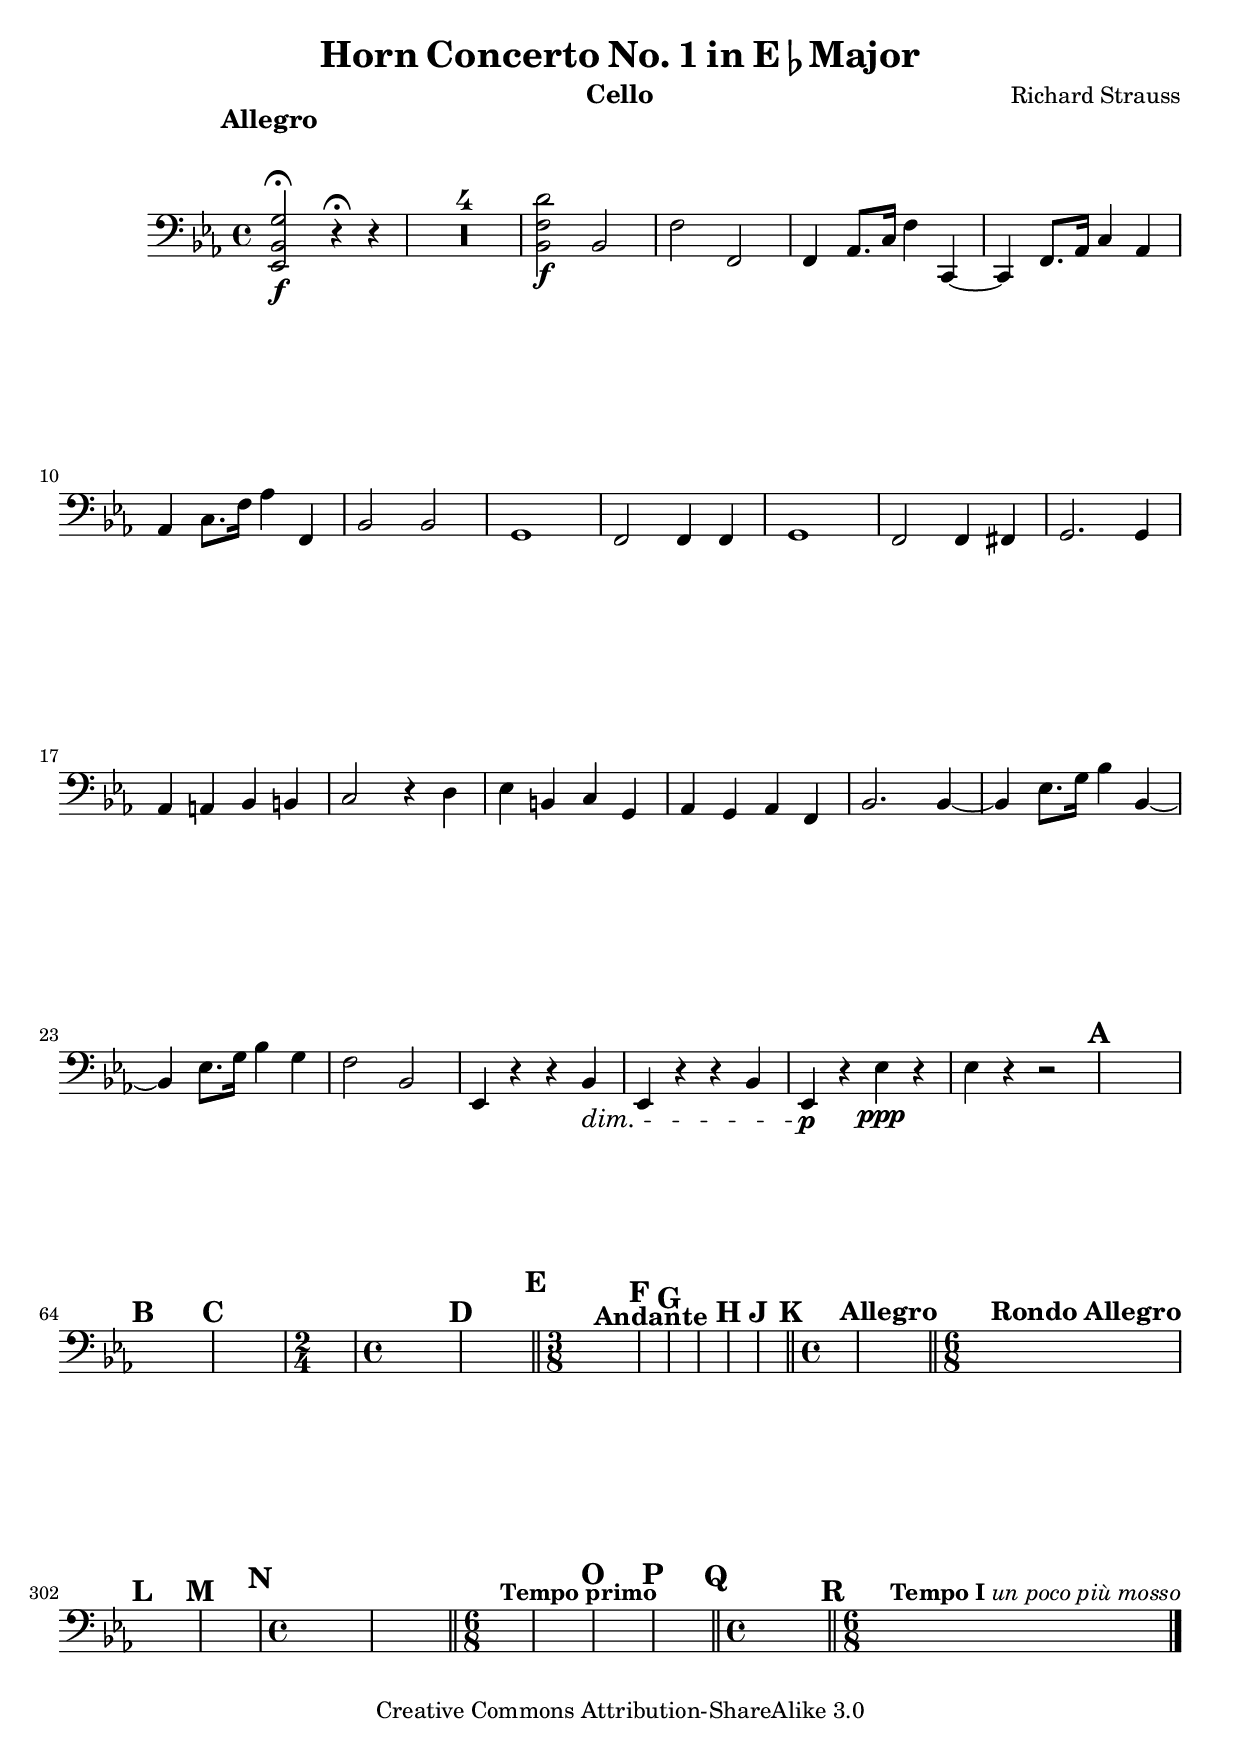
\version "2.12.2"

\version "2.12.2"

\include "defs.lyi"

celloMvtI = \relative c,
{
  \clef bass
  \key ees \major
  <ees bes' g'>2\f\fermata r4\fermata r |
  R1*4 |
  <bes' f' d'>2\f bes |
  f'2 f, |
  f4 aes8. c16 f4 c,4~ |
  c4 f8. aes16 c4 aes |
  aes c8. f16 aes4 f, |
  bes2 bes |
  g1 |
  f2 f4 f |
  g1 |
  f2 f4 fis |
  g2. g4 |
  aes a bes b |
  c2 r4 d4 |
  ees b c g |
  aes g aes f |
  bes2. bes4~ |
  bes ees8. g16 bes4 bes,~ |
  bes ees8. g16 bes4 g |
  f2 bes, |
  \dimTextDim
  ees,4 r r bes'\>
  \dimHairpin
  ees, r r bes' |
  ees,\p r ees'\ppp r |
  ees r r2 |

  %A
}

celloMvtII = \relative c'
{
}

celloMvtIII = \relative c'
{
}

cello = {\celloMvtI \celloMvtII \celloMvtIII}




\paper
{
  ragged-last-bottom = ##f
}

instrument = "Cello"

\include "header.lyi"

notes = \cello

\include "part.lyi"

